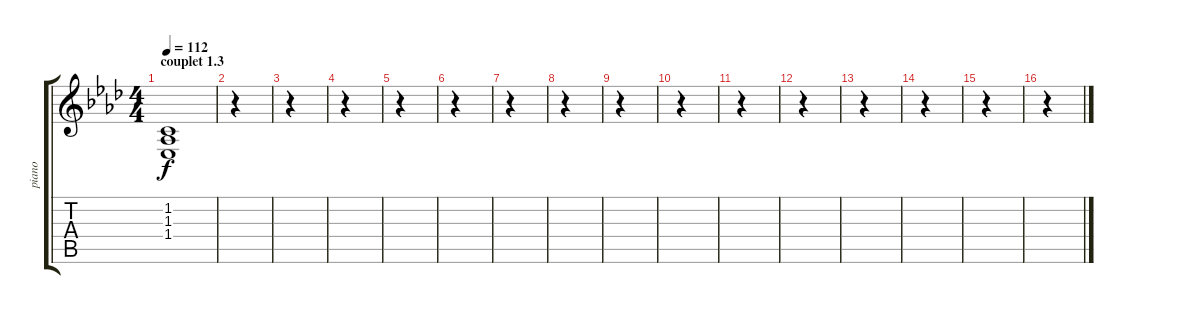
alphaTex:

\track ("piano" "piano") {instrument brightacousticpiano}
\staff {score tabs}
\tuning (E4 B3 G3 D3 A2 E2) {hide}
\ts (4 4)
\section ("" "couplet 1.3")
\tempo 112
\clef g2
\ks ab
(1.2 1.3 1.4).1{dy f} |
r.4 |
r.4 |
r.4 |
r.4 |
r.4 |
r.4 |
r.4 |
r.4 |
r.4 |
r.4 |
r.4 |
r.4 |
r.4 |
r.4 |
r.4
